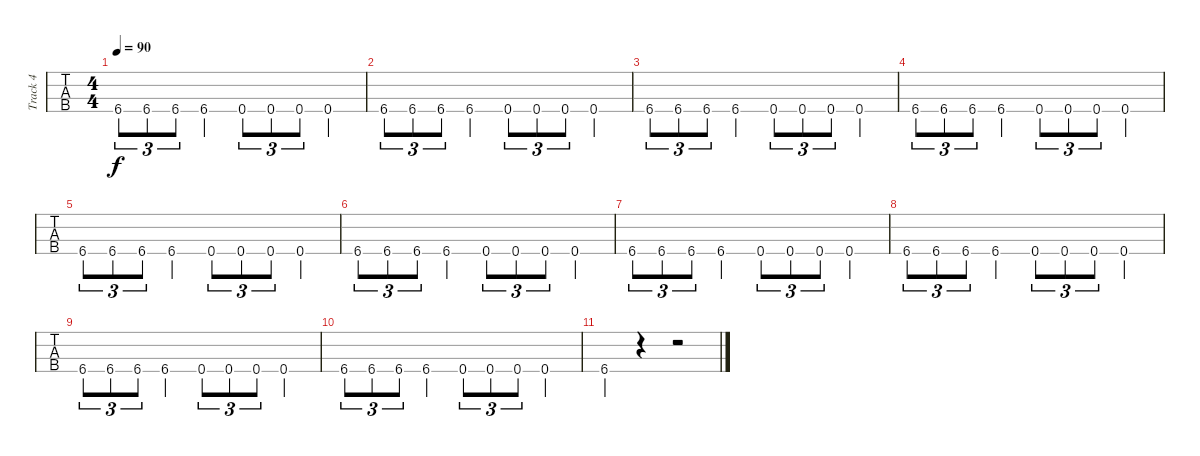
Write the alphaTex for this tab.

\track ("Track 4" "Track 4") {instrument electricbassfinger bank 177}
\staff {tabs}
\tuning (Eb2 Bb1 F1 C1) {hide}
\ts (4 4)
\tempo 90
\clef f4
\ks c
6.4.8{tu (3 2) dy f} 6.4.8{tu (3 2)} 6.4.8{tu (3 2)} 6.4.4 0.4.8{tu (3 2)} 0.4.8{tu (3 2)} 0.4.8{tu (3 2)} 0.4.4 |
6.4.8{tu (3 2)} 6.4.8{tu (3 2)} 6.4.8{tu (3 2)} 6.4.4 0.4.8{tu (3 2)} 0.4.8{tu (3 2)} 0.4.8{tu (3 2)} 0.4.4 |
6.4.8{tu (3 2)} 6.4.8{tu (3 2)} 6.4.8{tu (3 2)} 6.4.4 0.4.8{tu (3 2)} 0.4.8{tu (3 2)} 0.4.8{tu (3 2)} 0.4.4 |
6.4.8{tu (3 2)} 6.4.8{tu (3 2)} 6.4.8{tu (3 2)} 6.4.4 0.4.8{tu (3 2)} 0.4.8{tu (3 2)} 0.4.8{tu (3 2)} 0.4.4 |
6.4.8{tu (3 2)} 6.4.8{tu (3 2)} 6.4.8{tu (3 2)} 6.4.4 0.4.8{tu (3 2)} 0.4.8{tu (3 2)} 0.4.8{tu (3 2)} 0.4.4 |
6.4.8{tu (3 2)} 6.4.8{tu (3 2)} 6.4.8{tu (3 2)} 6.4.4 0.4.8{tu (3 2)} 0.4.8{tu (3 2)} 0.4.8{tu (3 2)} 0.4.4 |
6.4.8{tu (3 2)} 6.4.8{tu (3 2)} 6.4.8{tu (3 2)} 6.4.4 0.4.8{tu (3 2)} 0.4.8{tu (3 2)} 0.4.8{tu (3 2)} 0.4.4 |
6.4.8{tu (3 2)} 6.4.8{tu (3 2)} 6.4.8{tu (3 2)} 6.4.4 0.4.8{tu (3 2)} 0.4.8{tu (3 2)} 0.4.8{tu (3 2)} 0.4.4 |
6.4.8{tu (3 2)} 6.4.8{tu (3 2)} 6.4.8{tu (3 2)} 6.4.4 0.4.8{tu (3 2)} 0.4.8{tu (3 2)} 0.4.8{tu (3 2)} 0.4.4 |
6.4.8{tu (3 2)} 6.4.8{tu (3 2)} 6.4.8{tu (3 2)} 6.4.4 0.4.8{tu (3 2)} 0.4.8{tu (3 2)} 0.4.8{tu (3 2)} 0.4.4 |
6.4.4 r.4 r.2
